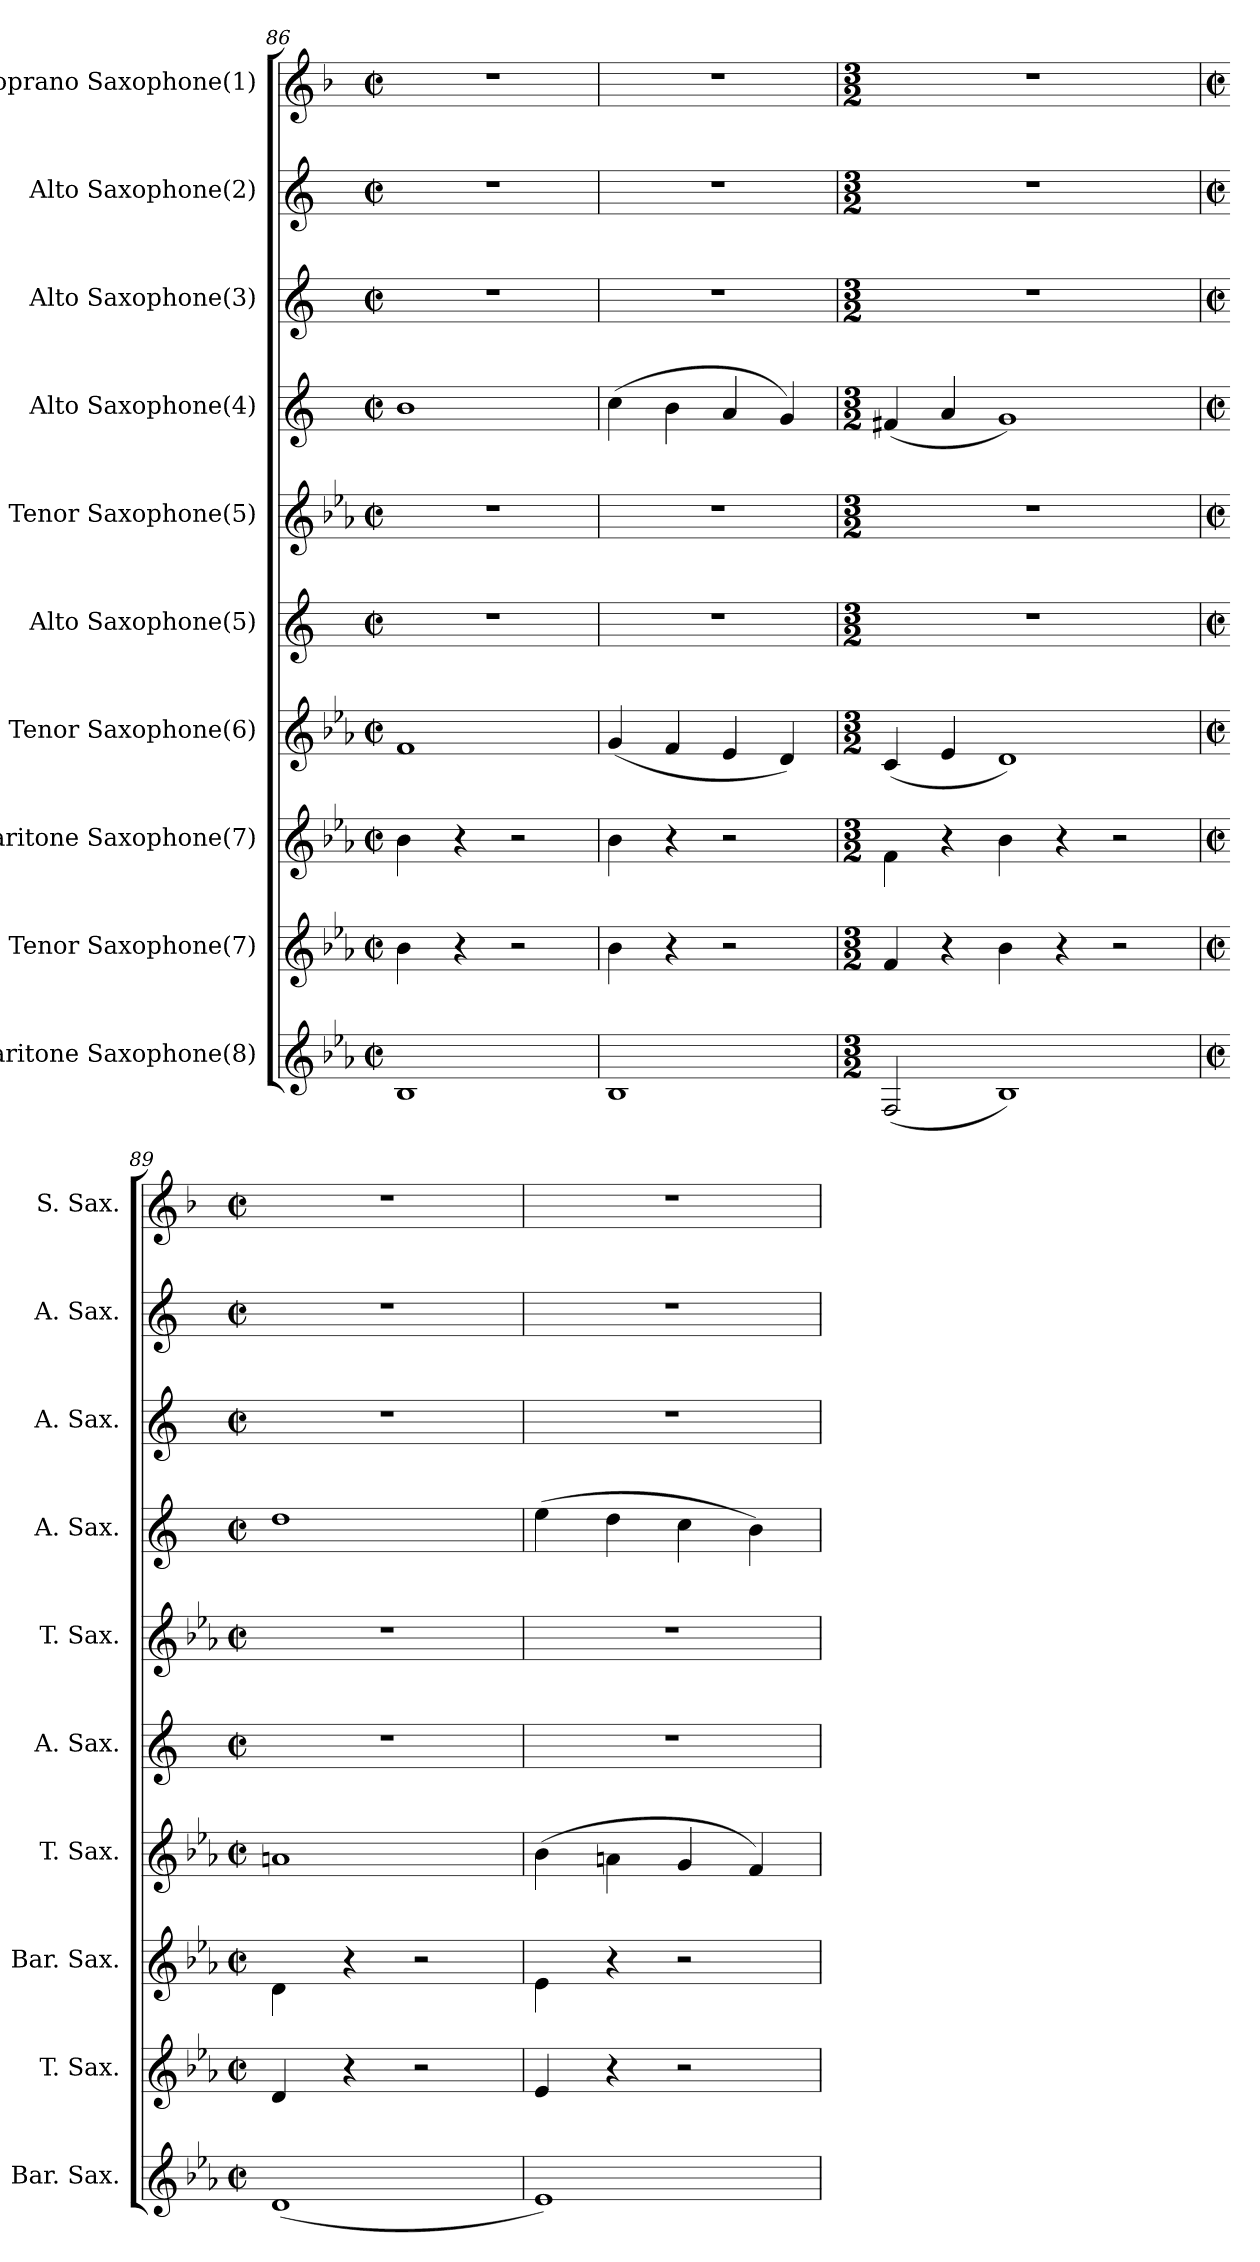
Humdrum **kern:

**kern	**kern	**kern	**kern	**kern	**kern	**kern	**kern	**kern	**kern
*part10	*part9	*part8	*part7	*part6	*part5	*part4	*part3	*part2	*part1
*staff10	*staff9	*staff8	*staff7	*staff6	*staff5	*staff4	*staff3	*staff2	*staff1
*I"Baritone Saxophone(8)	*I"Tenor Saxophone(7)	*I"Baritone Saxophone(7)	*I"Tenor Saxophone(6)	*I"Alto Saxophone(5)	*I"Tenor Saxophone(5)	*I"Alto Saxophone(4)	*I"Alto Saxophone(3)	*I"Alto Saxophone(2)	*I"Soprano Saxophone(1)
*I'Bar. Sax.	*I'T. Sax.	*I'Bar. Sax.	*I'T. Sax.	*I'A. Sax.	*I'T. Sax.	*I'A. Sax.	*I'A. Sax.	*I'A. Sax.	*I'S. Sax.
*clefG2	*clefG2	*clefG2	*clefG2	*clefG2	*clefG2	*clefG2	*clefG2	*clefG2	*clefG2
*ITrd12c21	*ITrd8c14	*ITrd12c21	*ITrd8c14	*ITrd5c9	*ITrd8c14	*ITrd5c9	*ITrd5c9	*ITrd5c9	*ITrd1c2
*k[b-e-a-]	*k[b-e-a-]	*k[b-e-a-]	*k[b-e-a-]	*k[b-e-a-]	*k[b-e-a-]	*k[b-e-a-]	*k[b-e-a-]	*k[b-e-a-]	*k[b-e-a-]
*M4/4	*M4/4	*M4/4	*M4/4	*M4/4	*M4/4	*M4/4	*M4/4	*M4/4	*M4/4
*met(c|)	*met(c|)	*met(c|)	*met(c|)	*met(c|)	*met(c|)	*met(c|)	*met(c|)	*met(c|)	*met(c|)
=86	=86	=86	=86	=86	=86	=86	=86	=86	=86
1BB-	4B-\	4B-\	1F	1r	1r	1d	1r	1r	1r
.	4r	4r	.	.	.	.	.	.	.
.	2r	2r	.	.	.	.	.	.	.
=87	=87	=87	=87	=87	=87	=87	=87	=87	=87
1BB-	4B-\	4B-\	(4G/	1r	1r	(4e-\	1r	1r	1r
.	4r	4r	4F/	.	.	4d\	.	.	.
.	2r	2r	4E-/	.	.	4c/	.	.	.
.	.	.	4D/)	.	.	4B-/)	.	.	.
=88	=88	=88	=88	=88	=88	=88	=88	=88	=88
*M3/2	*M3/2	*M3/2	*M3/2	*M3/2	*M3/2	*M3/2	*M3/2	*M3/2	*M3/2
(2FF/	4F/	4F\	(4C/	1.r	1.r	(4An/	1.r	1.r	1.r
.	4r	4r	4E-/	.	.	4c/	.	.	.
1BB-)	4B-\	4B-\	1D)	.	.	1B-)	.	.	.
.	4r	4r	.	.	.	.	.	.	.
.	2r	2r	.	.	.	.	.	.	.
=89	=89	=89	=89	=89	=89	=89	=89	=89	=89
*M4/4	*M4/4	*M4/4	*M4/4	*M4/4	*M4/4	*M4/4	*M4/4	*M4/4	*M4/4
*met(c|)	*met(c|)	*met(c|)	*met(c|)	*met(c|)	*met(c|)	*met(c|)	*met(c|)	*met(c|)	*met(c|)
(1D	4D/	4D\	1An	1r	1r	1f	1r	1r	1r
.	4r	4r	.	.	.	.	.	.	.
.	2r	2r	.	.	.	.	.	.	.
!!LO:PB:g=z
=90	=90	=90	=90	=90	=90	=90	=90	=90	=90
1E-)	4E-/	4E-\	(4B-\	1r	1r	(4g\	1r	1r	1r
.	4r	4r	4An\	.	.	4f\	.	.	.
.	2r	2r	4G/	.	.	4e-\	.	.	.
.	.	.	4F/)	.	.	4d\)	.	.	.
=	=	=	=	=	=	=	=	=	=
*-	*-	*-	*-	*-	*-	*-	*-	*-	*-
